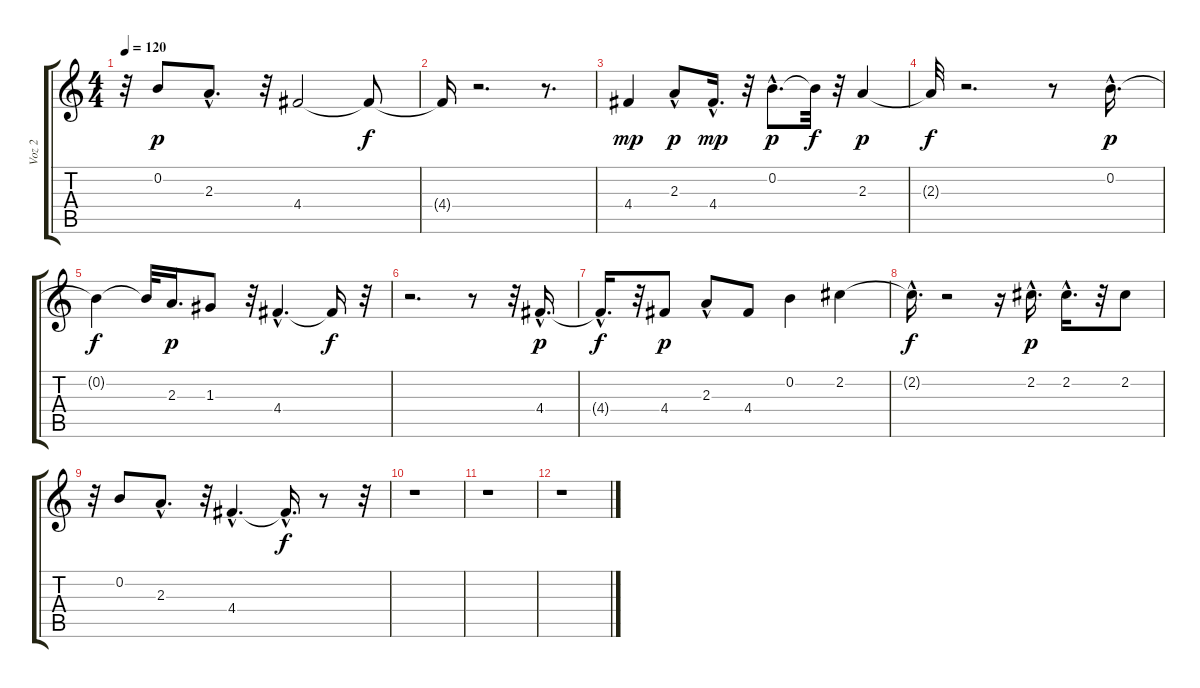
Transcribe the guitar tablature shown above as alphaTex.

\track ("Voz 2" "Voz 2") {instrument acousticguitarnylon}
\staff {score tabs}
\tuning (E4 B3 G3 D3 A2 E2) {hide}
\ts (4 4)
\tempo 120
\clef g2
\ks c
r.32{dy p} 0.2.8 2.3{hac}.8{d} r.32 4.4.2 4.4{t}.8{dy f} |
4.4{t}.16 r.2{d} r.8{d} |
4.4.4{dy mp} 2.3{hac}.8{dy p} 4.4{hac}.16{d dy mp} r.32 0.2{hac}.8{d dy p} 0.2{t}.32{dy f} r.32 2.3.4{dy p} |
2.3{t}.32{dy f} r.2{d} r.8 0.2{hac}.16{d dy p} |
0.2{t}.4{dy f} 0.2{t}.32 2.3.16{d dy p} 1.3.8 r.32 4.4{hac}.4{d} 4.4{t}.16{dy f} r.32 |
r.2{d} r.8 r.32 4.4{hac}.16{d dy p} |
4.4{hac t}.16{d dy f} r.32 4.4.8{dy p} 2.3{hac}.8 4.4.8 0.2.4 2.2.4 |
2.2{hac t}.16{d dy f} r.2 r.16 2.2{hac}.16{d dy p} 2.2{hac}.16{d} r.32 2.2.8 |
r.32 0.2.8 2.3{hac}.8{d} r.32 4.4{hac}.4{d} 4.4{hac t}.16{d dy f} r.8 r.32 |
r.1 |
r.1 |
r.1
